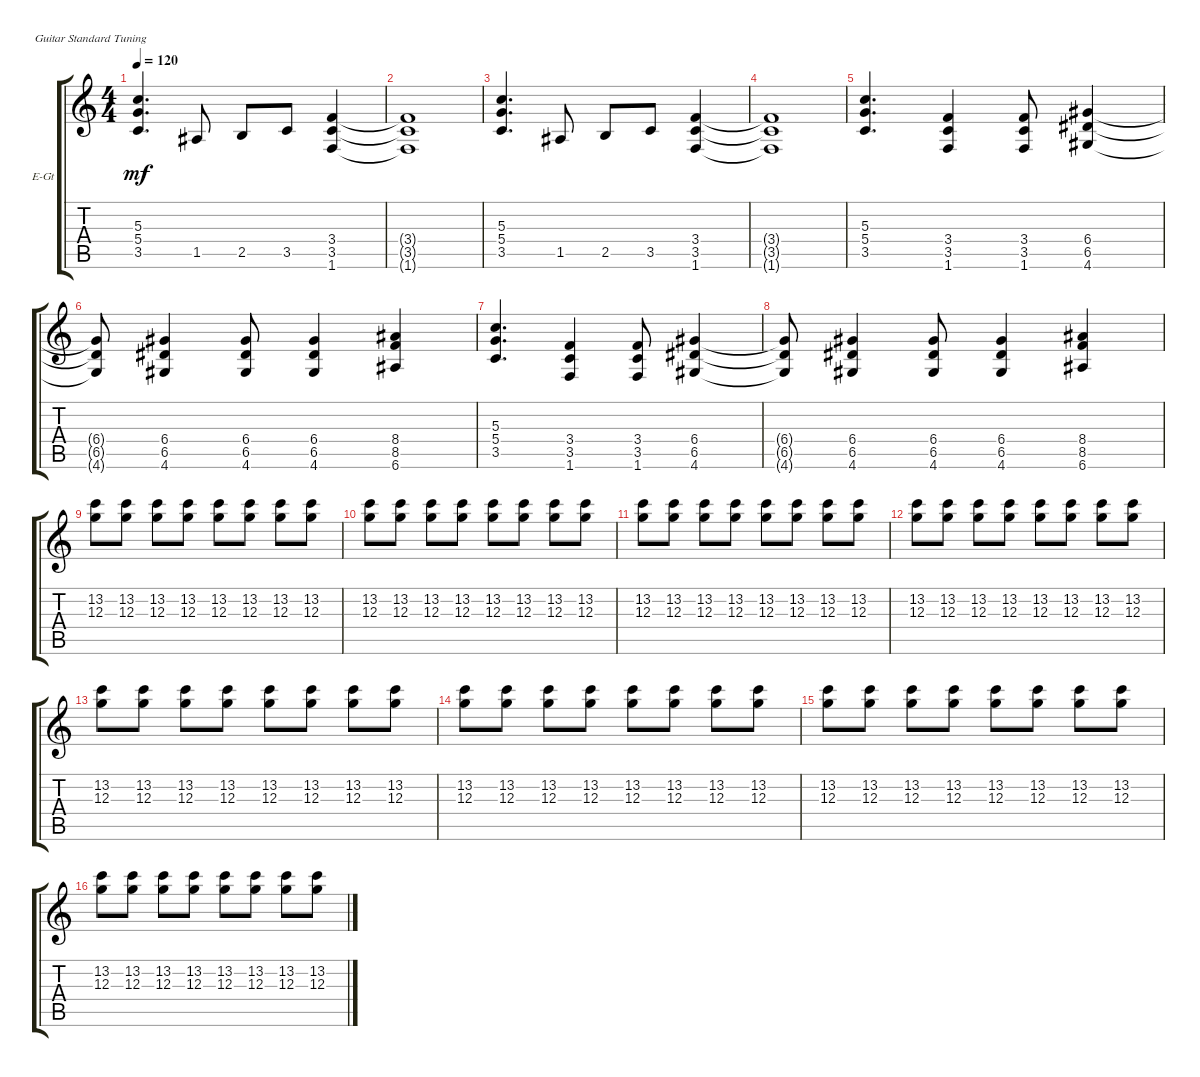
\defaultSystemsLayout 4
\bracketExtendMode groupsimilarinstruments
\firstSystemTrackNameOrientation horizontal
\otherSystemsTrackNameOrientation horizontal
\track ("Ритм" "E-Gt") {instrument electricguitarclean}
\staff {score tabs}
\tuning (E4 B3 G3 D3 A2 E2)
\ts (4 4)
\tempo 120
\clef g2
\ks c
(3.5 5.4 5.3).4{d dy mf instrument electricguitarclean} 1.5.8 2.5.8 3.5.8 (1.6 3.5 3.4).4 |
(1.6{t} 3.5{t} 3.4{t}).1 |
(5.3 5.4 3.5).4{d} 1.5.8 2.5.8 3.5.8 (1.6 3.5 3.4).4 |
(1.6{t} 3.5{t} 3.4{t}).1 |
(5.3 5.4 3.5).4{d} (3.5 3.4 1.6).4 (1.6 3.5 3.4).8 (6.4 6.5 4.6).4 |
(4.6{t} 6.5{t} 6.4{t}).8 (6.4 6.5 4.6).4 (4.6 6.5 6.4).8 (6.4 6.5 4.6).4 (6.6 8.5 8.4).4 |
(5.3 5.4 3.5).4{d} (3.5 3.4 1.6).4 (1.6 3.5 3.4).8 (6.4 6.5 4.6).4 |
(4.6{t} 6.5{t} 6.4{t}).8 (6.4 6.5 4.6).4 (4.6 6.5 6.4).8 (6.4 6.5 4.6).4 (6.6 8.5 8.4).4 |
(13.2 12.3).8 (12.3 13.2).8 (13.2 12.3).8 (12.3 13.2).8 (13.2 12.3).8 (12.3 13.2).8 (13.2 12.3).8 (12.3 13.2).8 |
(13.2 12.3).8 (12.3 13.2).8 (13.2 12.3).8 (12.3 13.2).8 (13.2 12.3).8 (12.3 13.2).8 (13.2 12.3).8 (12.3 13.2).8 |
(13.2 12.3).8 (12.3 13.2).8 (13.2 12.3).8 (12.3 13.2).8 (13.2 12.3).8 (12.3 13.2).8 (13.2 12.3).8 (12.3 13.2).8 |
(13.2 12.3).8 (12.3 13.2).8 (13.2 12.3).8 (12.3 13.2).8 (13.2 12.3).8 (12.3 13.2).8 (13.2 12.3).8 (12.3 13.2).8 |
(13.2 12.3).8 (12.3 13.2).8 (13.2 12.3).8 (12.3 13.2).8 (13.2 12.3).8 (12.3 13.2).8 (13.2 12.3).8 (12.3 13.2).8 |
(13.2 12.3).8 (12.3 13.2).8 (13.2 12.3).8 (12.3 13.2).8 (13.2 12.3).8 (12.3 13.2).8 (13.2 12.3).8 (12.3 13.2).8 |
(13.2 12.3).8 (12.3 13.2).8 (13.2 12.3).8 (12.3 13.2).8 (13.2 12.3).8 (12.3 13.2).8 (13.2 12.3).8 (12.3 13.2).8 |
(13.2 12.3).8 (12.3 13.2).8 (13.2 12.3).8 (12.3 13.2).8 (13.2 12.3).8 (12.3 13.2).8 (13.2 12.3).8 (12.3 13.2).8
